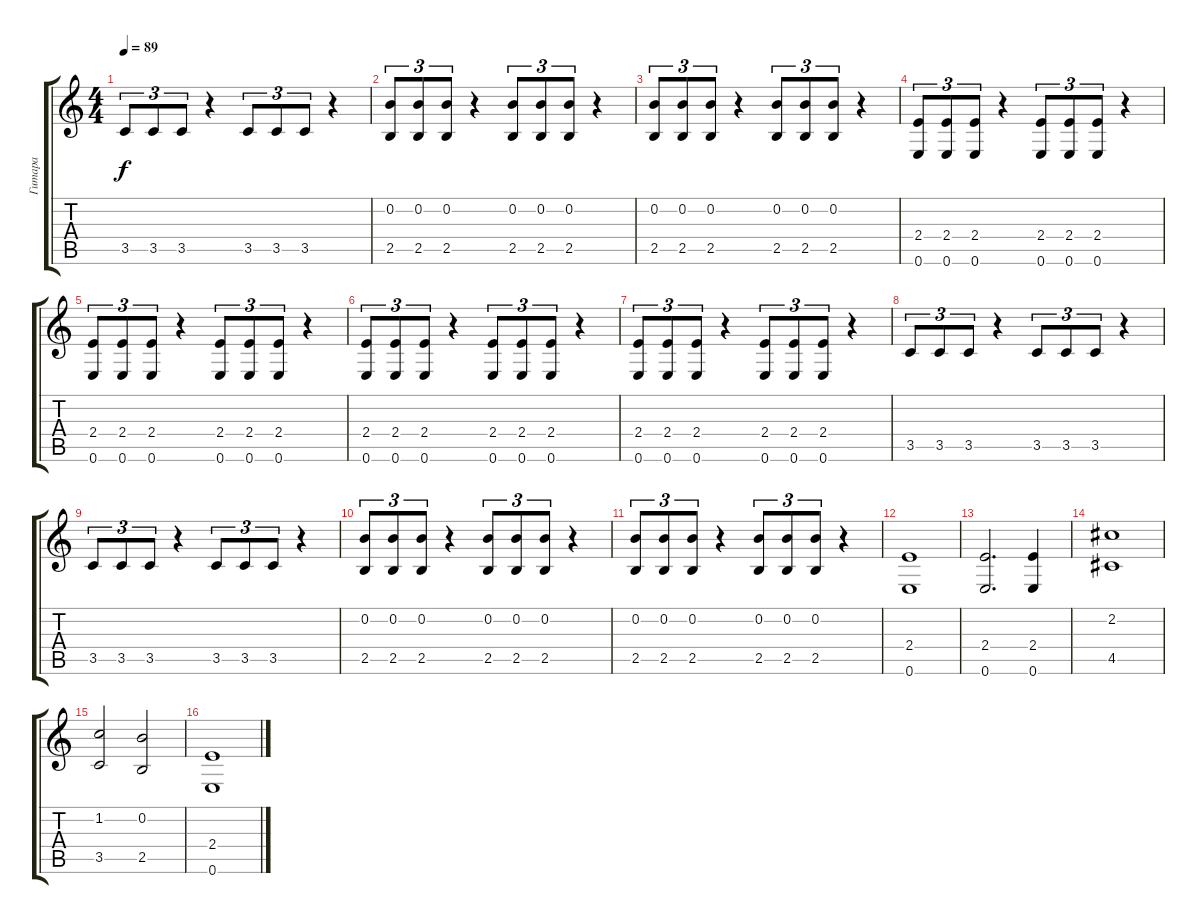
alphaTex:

\track ("Гитара" "Гитара") {instrument distortionguitar}
\staff {score tabs}
\tuning (E4 B3 G3 D3 A2 E2) {hide}
\ts (4 4)
\tempo 89
\clef g2
\ks c
3.5.8{tu (3 2) dy f} 3.5.8{tu (3 2)} 3.5.8{tu (3 2)} r.4 3.5.8{tu (3 2)} 3.5.8{tu (3 2)} 3.5.8{tu (3 2)} r.4 |
(0.2 2.5).8{tu (3 2)} (0.2 2.5).8{tu (3 2)} (0.2 2.5).8{tu (3 2)} r.4 (0.2 2.5).8{tu (3 2)} (0.2 2.5).8{tu (3 2)} (0.2 2.5).8{tu (3 2)} r.4 |
(0.2 2.5).8{tu (3 2)} (0.2 2.5).8{tu (3 2)} (0.2 2.5).8{tu (3 2)} r.4 (0.2 2.5).8{tu (3 2)} (0.2 2.5).8{tu (3 2)} (0.2 2.5).8{tu (3 2)} r.4 |
(2.4 0.6).8{tu (3 2)} (2.4 0.6).8{tu (3 2)} (2.4 0.6).8{tu (3 2)} r.4 (2.4 0.6).8{tu (3 2)} (2.4 0.6).8{tu (3 2)} (2.4 0.6).8{tu (3 2)} r.4 |
(2.4 0.6).8{tu (3 2)} (2.4 0.6).8{tu (3 2)} (2.4 0.6).8{tu (3 2)} r.4 (2.4 0.6).8{tu (3 2)} (2.4 0.6).8{tu (3 2)} (2.4 0.6).8{tu (3 2)} r.4 |
(2.4 0.6).8{tu (3 2)} (2.4 0.6).8{tu (3 2)} (2.4 0.6).8{tu (3 2)} r.4 (2.4 0.6).8{tu (3 2)} (2.4 0.6).8{tu (3 2)} (2.4 0.6).8{tu (3 2)} r.4 |
(2.4 0.6).8{tu (3 2)} (2.4 0.6).8{tu (3 2)} (2.4 0.6).8{tu (3 2)} r.4 (2.4 0.6).8{tu (3 2)} (2.4 0.6).8{tu (3 2)} (2.4 0.6).8{tu (3 2)} r.4 |
3.5.8{tu (3 2)} 3.5.8{tu (3 2)} 3.5.8{tu (3 2)} r.4 3.5.8{tu (3 2)} 3.5.8{tu (3 2)} 3.5.8{tu (3 2)} r.4 |
3.5.8{tu (3 2)} 3.5.8{tu (3 2)} 3.5.8{tu (3 2)} r.4 3.5.8{tu (3 2)} 3.5.8{tu (3 2)} 3.5.8{tu (3 2)} r.4 |
(0.2 2.5).8{tu (3 2)} (0.2 2.5).8{tu (3 2)} (0.2 2.5).8{tu (3 2)} r.4 (0.2 2.5).8{tu (3 2)} (0.2 2.5).8{tu (3 2)} (0.2 2.5).8{tu (3 2)} r.4 |
(0.2 2.5).8{tu (3 2)} (0.2 2.5).8{tu (3 2)} (0.2 2.5).8{tu (3 2)} r.4 (0.2 2.5).8{tu (3 2)} (0.2 2.5).8{tu (3 2)} (0.2 2.5).8{tu (3 2)} r.4 |
(2.4 0.6).1 |
(2.4 0.6).2{d} (2.4 0.6).4 |
(2.2 4.5).1 |
(1.2 3.5).2 (0.2 2.5).2 |
(2.4 0.6).1
